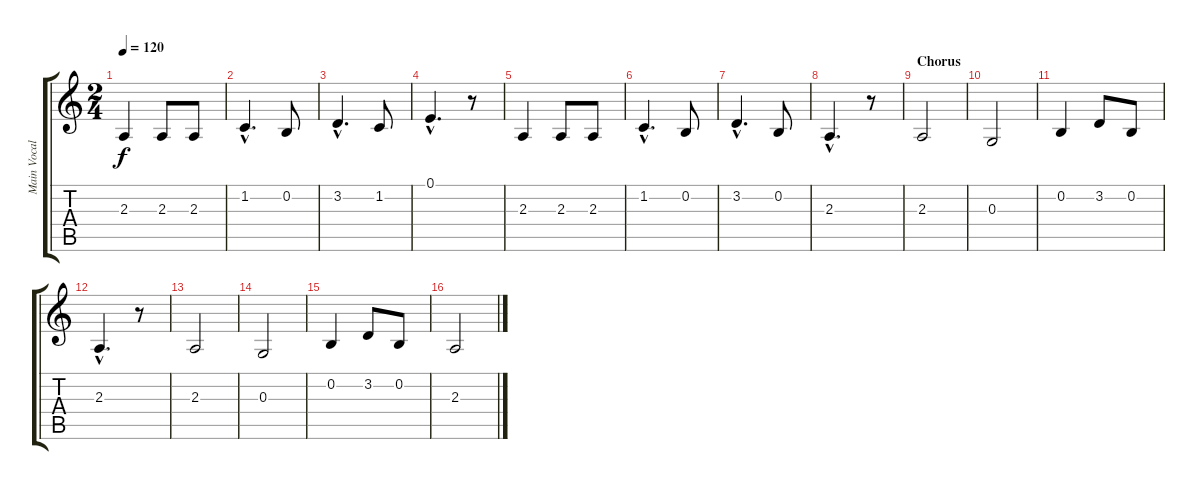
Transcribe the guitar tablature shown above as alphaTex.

\track ("Main Vocal" "Main Vocal") {instrument trumpet}
\staff {score tabs}
\tuning (E4 B3 G3 D3 A2 E2) {hide}
\ts (2 4)
\tempo 120
\clef g2
\ks c
2.3.4{dy f} 2.3.8 2.3.8 |
1.2{hac}.4{d} 0.2.8 |
3.2{hac}.4{d} 1.2.8 |
0.1{hac}.4{d} r.8 |
2.3.4 2.3.8 2.3.8 |
1.2{hac}.4{d} 0.2.8 |
3.2{hac}.4{d} 0.2.8 |
2.3{hac}.4{d} r.8 |
\section ("" "Chorus")
2.3.2 |
0.3.2 |
0.2.4 3.2.8 0.2.8 |
2.3{hac}.4{d} r.8 |
2.3.2 |
0.3.2 |
0.2.4 3.2.8 0.2.8 |
2.3.2
